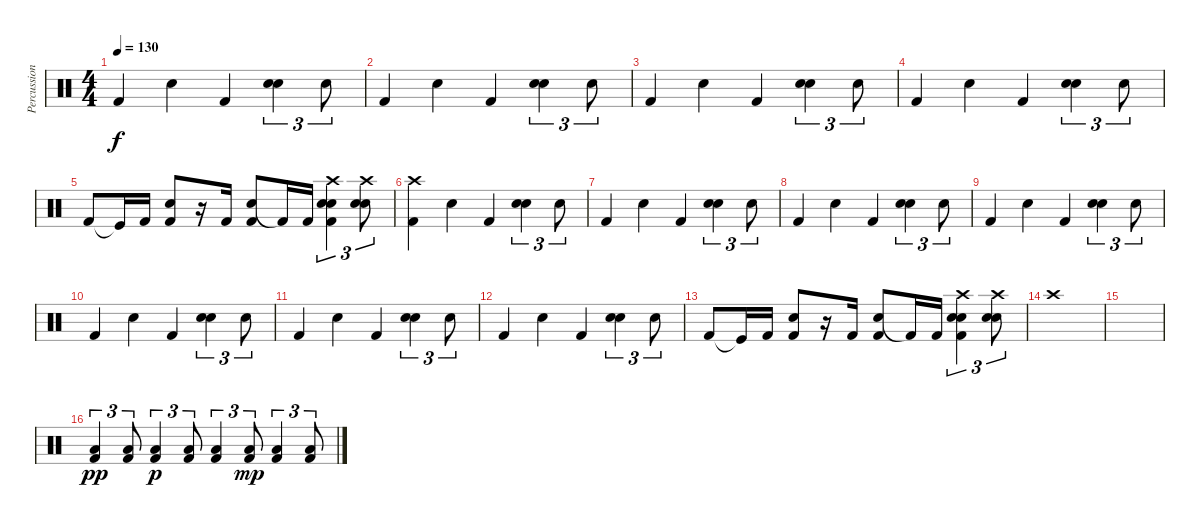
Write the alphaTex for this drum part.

\track ("Percussion" "Percussion") {instrument percussion}
\staff {score}
\articulation defaults
\ts (4 4)
\tempo 130
\clef neutral
\ks c "Kick (hit) 2".4{dy f} "Snare (hit) 2".4 "Kick (hit) 2".4
("Hand Clap (hit)" "Snare (hit) 2").4{tu (3 2)} "Hand Clap (hit)".8{tu (3 2)} |
"Kick (hit) 2".4 "Snare (hit) 2".4 "Kick (hit) 2".4 ("Hand Clap (hit)" "Snare (hit) 2").4{tu (3 2)} "Hand Clap (hit)".8{tu (3 2)} |
"Kick (hit) 2".4 "Snare (hit) 2".4 "Kick (hit) 2".4 ("Hand Clap (hit)" "Snare (hit) 2").4{tu (3 2)} "Hand Clap (hit)".8{tu (3 2)} |
"Kick (hit) 2".4 "Snare (hit) 2".4 "Kick (hit) 2".4 ("Hand Clap (hit)" "Snare (hit) 2").4{tu (3 2)} "Hand Clap (hit)".8{tu (3 2)} |
"Kick (hit) 2".8 "Kick (hit)"{t}.16 "Kick (hit) 2".16 ("Snare (hit) 2" "Kick (hit) 2").8 r.16 "Kick (hit) 2".16 ("Snare (hit) 2" "Kick (hit) 2").8 "Kick (hit) 2"{t}.16 "Kick (hit) 2".16 ("Crash high (hit)" "Hand Clap (hit)" "Snare (hit) 2" "Kick (hit) 2").4{tu (3 2)} ("Crash high (hit)" "Hand Clap (hit)" "Snare (hit) 2").8{tu (3 2)} |
("Crash high (hit)" "Kick (hit) 2").4 "Snare (hit) 2".4 "Kick (hit) 2".4 ("Hand Clap (hit)" "Snare (hit) 2").4{tu (3 2)} "Hand Clap (hit)".8{tu (3 2)} |
"Kick (hit) 2".4 "Snare (hit) 2".4 "Kick (hit) 2".4 ("Hand Clap (hit)" "Snare (hit) 2").4{tu (3 2)} "Hand Clap (hit)".8{tu (3 2)} |
"Kick (hit) 2".4 "Snare (hit) 2".4 "Kick (hit) 2".4 ("Hand Clap (hit)" "Snare (hit) 2").4{tu (3 2)} "Hand Clap (hit)".8{tu (3 2)} |
"Kick (hit) 2".4 "Snare (hit) 2".4 "Kick (hit) 2".4 ("Hand Clap (hit)" "Snare (hit) 2").4{tu (3 2)} "Hand Clap (hit)".8{tu (3 2)} |
"Kick (hit) 2".4 "Snare (hit) 2".4 "Kick (hit) 2".4 ("Hand Clap (hit)" "Snare (hit) 2").4{tu (3 2)} "Hand Clap (hit)".8{tu (3 2)} |
"Kick (hit) 2".4 "Snare (hit) 2".4 "Kick (hit) 2".4 ("Hand Clap (hit)" "Snare (hit) 2").4{tu (3 2)} "Hand Clap (hit)".8{tu (3 2)} |
"Kick (hit) 2".4 "Snare (hit) 2".4 "Kick (hit) 2".4 ("Hand Clap (hit)" "Snare (hit) 2").4{tu (3 2)} "Hand Clap (hit)".8{tu (3 2)} |
"Kick (hit) 2".8 "Kick (hit)"{t}.16 "Kick (hit) 2".16 ("Snare (hit) 2" "Kick (hit) 2").8 r.16 "Kick (hit) 2".16 ("Snare (hit) 2" "Kick (hit) 2").8 "Kick (hit) 2"{t}.16 "Kick (hit) 2".16 ("Crash high (hit)" "Hand Clap (hit)" "Snare (hit) 2" "Kick (hit) 2").4{tu (3 2)} ("Crash high (hit)" "Hand Clap (hit)" "Snare (hit) 2").8{tu (3 2)} |
"Crash high (hit)".1 |
|
("Low Floor Tom (hit)" "Kick (hit) 2").4{tu (3 2) dy pp} ("Low Floor Tom (hit)" "Kick (hit) 2").8{tu (3 2)} ("Low Floor Tom (hit)" "Kick (hit) 2").4{tu (3 2) dy p} ("Low Floor Tom (hit)" "Kick (hit) 2").8{tu (3 2)} ("Low Floor Tom (hit)" "Kick (hit) 2").4{tu (3 2)} ("Low Floor Tom (hit)" "Kick (hit) 2").8{tu (3 2) dy mp} ("Low Floor Tom (hit)" "Kick (hit) 2").4{tu (3 2)} ("Low Floor Tom (hit)" "Kick (hit) 2").8{tu (3 2)}
